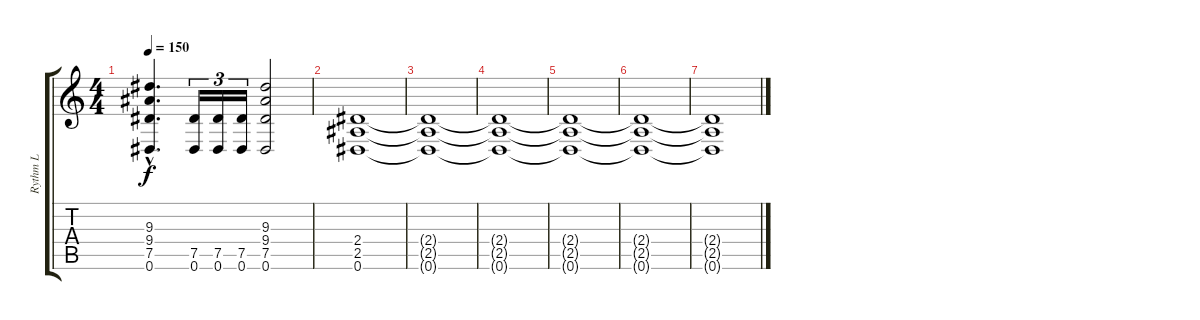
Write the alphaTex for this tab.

\track ("Rythm L" "Rythm L") {instrument overdrivenguitar}
\staff {score tabs}
\tuning (Eb4 Bb3 Gb3 Db3 Ab2 Eb2) {hide}
\ts (4 4)
\tempo 150
\clef g2
\ks c
(9.3{hac} 9.4{hac} 7.5{hac} 0.6{hac}).4{d dy f} (7.5 0.6).16{tu (3 2)} (7.5 0.6).16{tu (3 2)} (7.5 0.6).16{tu (3 2)} (9.3 9.4 7.5 0.6).2 |
(2.4 2.5 0.6).1 |
(2.4{t} 2.5{t} 0.6{t}).1 |
(2.4{t} 2.5{t} 0.6{t}).1 |
(2.4{t} 2.5{t} 0.6{t}).1{volume 0} |
(2.4{t} 2.5{t} 0.6{t}).1 |
(2.4{t} 2.5{t} 0.6{t}).1
